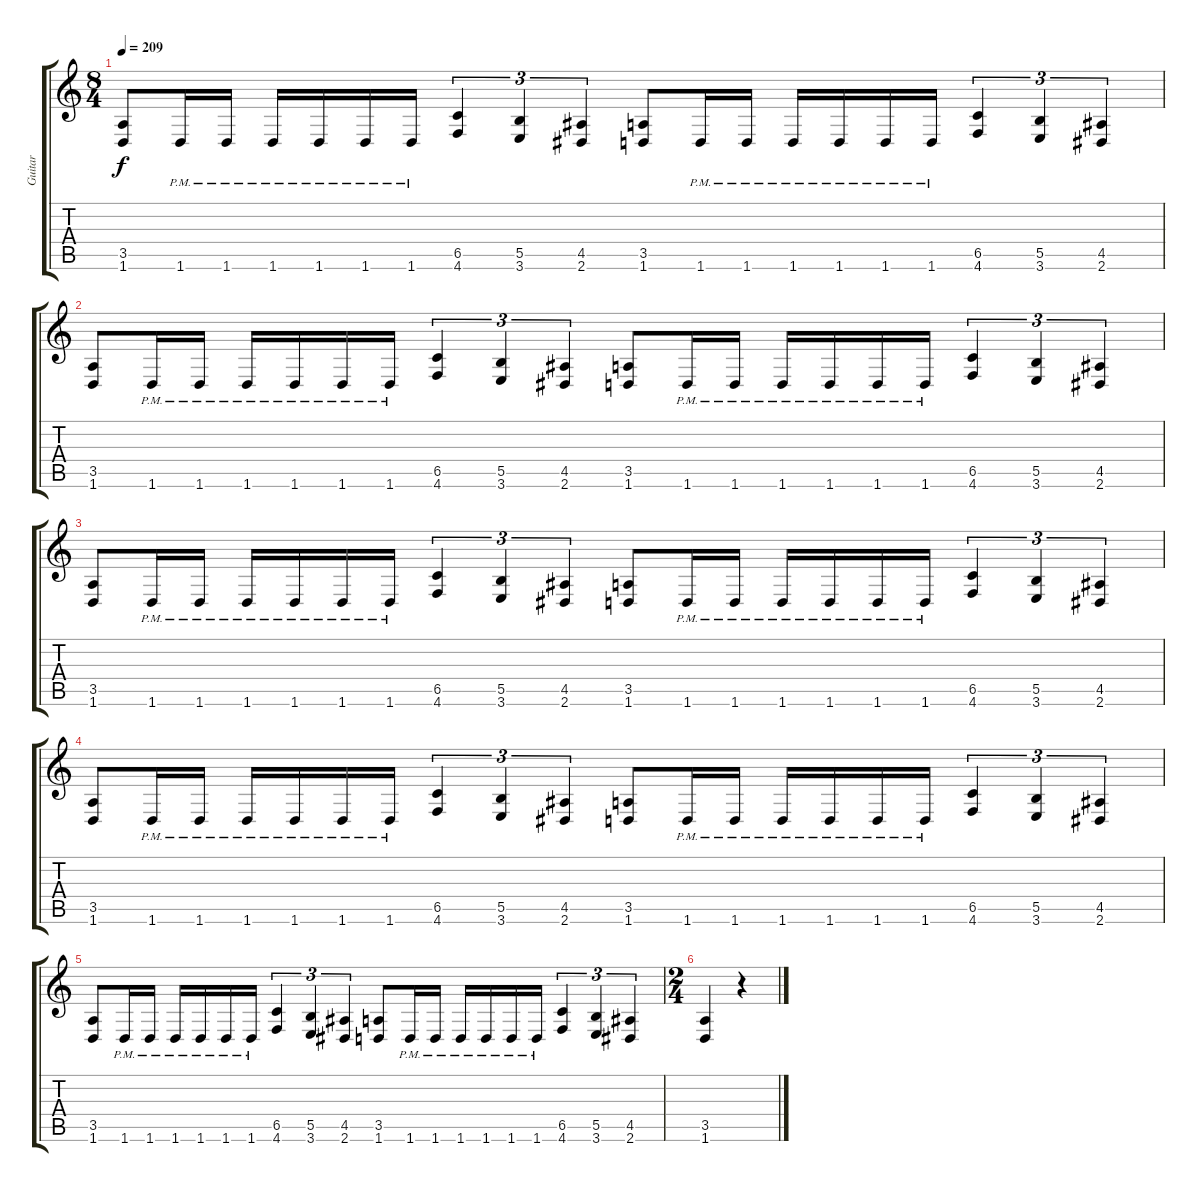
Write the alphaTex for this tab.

\track ("Guitar" "Guitar") {instrument distortionguitar}
\staff {score tabs}
\tuning (Db4 Ab3 E3 B2 Gb2 Db2) {hide}
\ts (8 4)
\tempo 209
\clef g2
\ks c
(3.5 1.6).8{dy f} 1.6{pm}.16 1.6{pm}.16 1.6{pm}.16 1.6{pm}.16 1.6{pm}.16 1.6{pm}.16 (6.5 4.6).4{tu (3 2)} (5.5 3.6).4{tu (3 2)} (4.5 2.6).4{tu (3 2)} (3.5 1.6).8 1.6{pm}.16 1.6{pm}.16 1.6{pm}.16 1.6{pm}.16 1.6{pm}.16 1.6{pm}.16 (6.5 4.6).4{tu (3 2)} (5.5 3.6).4{tu (3 2)} (4.5 2.6).4{tu (3 2)} |
(3.5 1.6).8 1.6{pm}.16 1.6{pm}.16 1.6{pm}.16 1.6{pm}.16 1.6{pm}.16 1.6{pm}.16 (6.5 4.6).4{tu (3 2)} (5.5 3.6).4{tu (3 2)} (4.5 2.6).4{tu (3 2)} (3.5 1.6).8 1.6{pm}.16 1.6{pm}.16 1.6{pm}.16 1.6{pm}.16 1.6{pm}.16 1.6{pm}.16 (6.5 4.6).4{tu (3 2)} (5.5 3.6).4{tu (3 2)} (4.5 2.6).4{tu (3 2)} |
(3.5 1.6).8 1.6{pm}.16 1.6{pm}.16 1.6{pm}.16 1.6{pm}.16 1.6{pm}.16 1.6{pm}.16 (6.5 4.6).4{tu (3 2)} (5.5 3.6).4{tu (3 2)} (4.5 2.6).4{tu (3 2)} (3.5 1.6).8 1.6{pm}.16 1.6{pm}.16 1.6{pm}.16 1.6{pm}.16 1.6{pm}.16 1.6{pm}.16 (6.5 4.6).4{tu (3 2)} (5.5 3.6).4{tu (3 2)} (4.5 2.6).4{tu (3 2)} |
(3.5 1.6).8 1.6{pm}.16 1.6{pm}.16 1.6{pm}.16 1.6{pm}.16 1.6{pm}.16 1.6{pm}.16 (6.5 4.6).4{tu (3 2)} (5.5 3.6).4{tu (3 2)} (4.5 2.6).4{tu (3 2)} (3.5 1.6).8 1.6{pm}.16 1.6{pm}.16 1.6{pm}.16 1.6{pm}.16 1.6{pm}.16 1.6{pm}.16 (6.5 4.6).4{tu (3 2)} (5.5 3.6).4{tu (3 2)} (4.5 2.6).4{tu (3 2)} |
(3.5 1.6).8 1.6{pm}.16 1.6{pm}.16 1.6{pm}.16 1.6{pm}.16 1.6{pm}.16 1.6{pm}.16 (6.5 4.6).4{tu (3 2)} (5.5 3.6).4{tu (3 2)} (4.5 2.6).4{tu (3 2)} (3.5 1.6).8 1.6{pm}.16 1.6{pm}.16 1.6{pm}.16 1.6{pm}.16 1.6{pm}.16 1.6{pm}.16 (6.5 4.6).4{tu (3 2)} (5.5 3.6).4{tu (3 2)} (4.5 2.6).4{tu (3 2)} |
\ts (2 4)
(3.5 1.6).4 r.4
